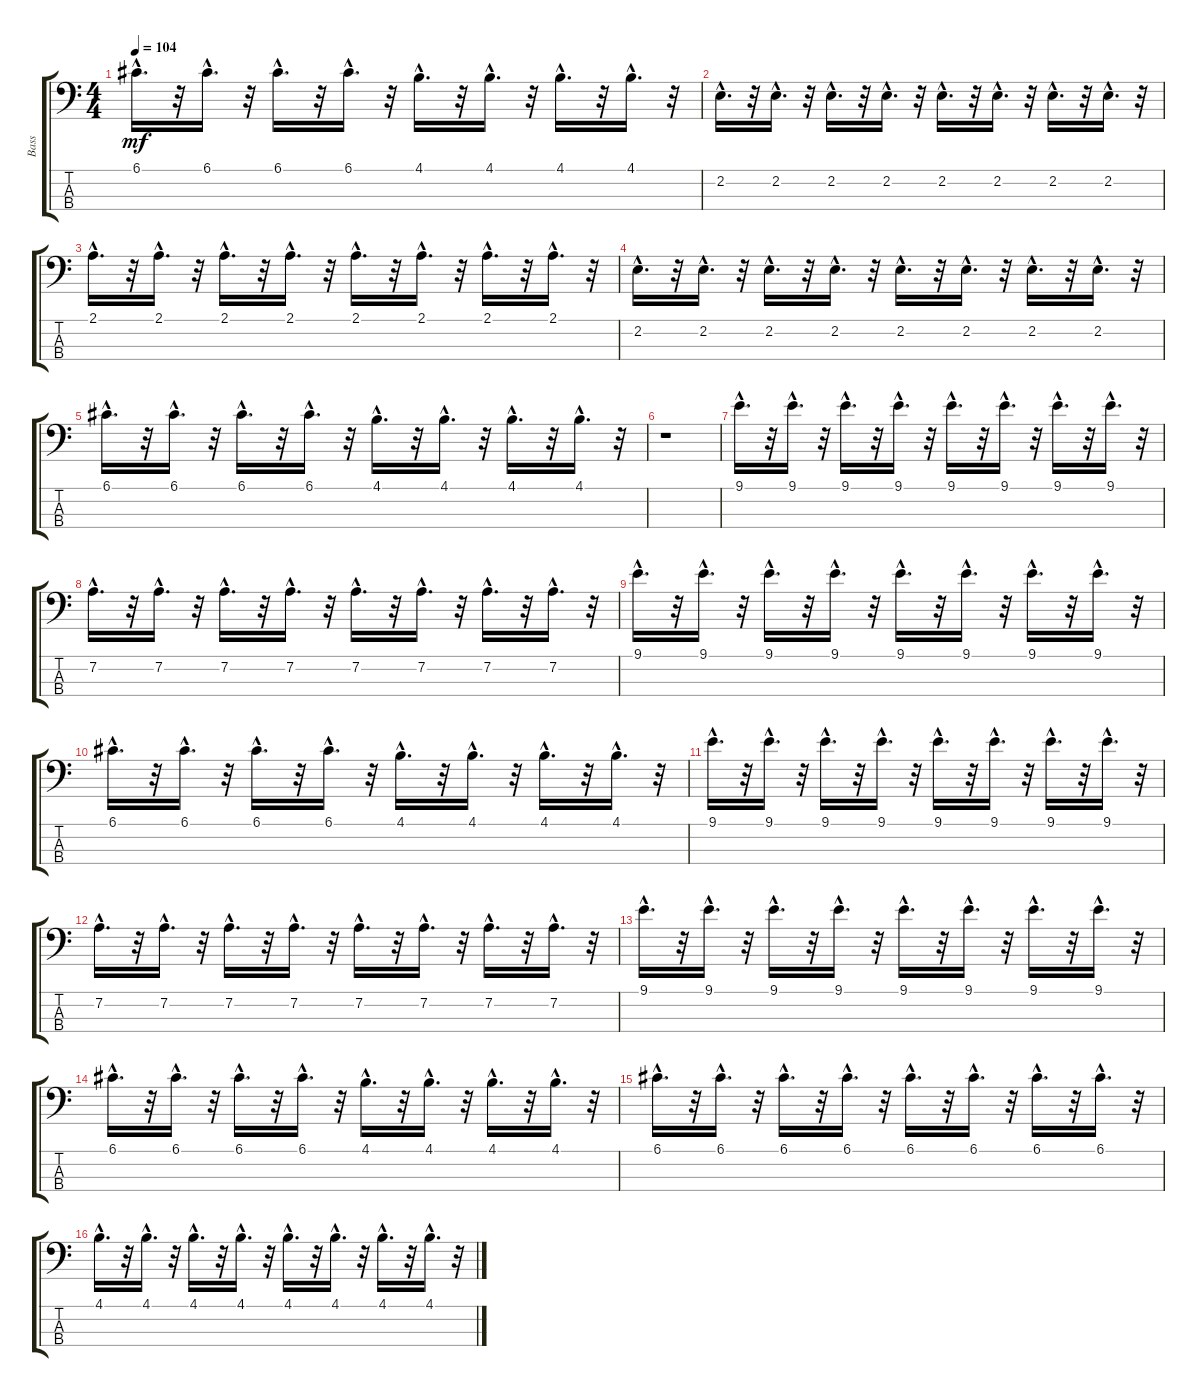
\track ("Bass" "Bass") {instrument electricbasspick}
\staff {score tabs}
\tuning (G2 D2 A1 E1) {hide}
\ts (4 4)
\tempo 104
\clef f4
\ks c
6.1{hac}.16{d dy mf} r.32 6.1{hac}.16{d} r.32 6.1{hac}.16{d} r.32 6.1{hac}.16{d} r.32 4.1{hac}.16{d} r.32 4.1{hac}.16{d} r.32 4.1{hac}.16{d} r.32 4.1{hac}.16{d} r.32 |
2.2{hac}.16{d} r.32 2.2{hac}.16{d} r.32 2.2{hac}.16{d} r.32 2.2{hac}.16{d} r.32 2.2{hac}.16{d} r.32 2.2{hac}.16{d} r.32 2.2{hac}.16{d} r.32 2.2{hac}.16{d} r.32 |
2.1{hac}.16{d} r.32 2.1{hac}.16{d} r.32 2.1{hac}.16{d} r.32 2.1{hac}.16{d} r.32 2.1{hac}.16{d} r.32 2.1{hac}.16{d} r.32 2.1{hac}.16{d} r.32 2.1{hac}.16{d} r.32 |
2.2{hac}.16{d} r.32 2.2{hac}.16{d} r.32 2.2{hac}.16{d} r.32 2.2{hac}.16{d} r.32 2.2{hac}.16{d} r.32 2.2{hac}.16{d} r.32 2.2{hac}.16{d} r.32 2.2{hac}.16{d} r.32 |
6.1{hac}.16{d} r.32 6.1{hac}.16{d} r.32 6.1{hac}.16{d} r.32 6.1{hac}.16{d} r.32 4.1{hac}.16{d} r.32 4.1{hac}.16{d} r.32 4.1{hac}.16{d} r.32 4.1{hac}.16{d} r.32 |
r.1 |
9.1{hac}.16{d} r.32 9.1{hac}.16{d} r.32 9.1{hac}.16{d} r.32 9.1{hac}.16{d} r.32 9.1{hac}.16{d} r.32 9.1{hac}.16{d} r.32 9.1{hac}.16{d} r.32 9.1{hac}.16{d} r.32 |
7.2{hac}.16{d} r.32 7.2{hac}.16{d} r.32 7.2{hac}.16{d} r.32 7.2{hac}.16{d} r.32 7.2{hac}.16{d} r.32 7.2{hac}.16{d} r.32 7.2{hac}.16{d} r.32 7.2{hac}.16{d} r.32 |
9.1{hac}.16{d} r.32 9.1{hac}.16{d} r.32 9.1{hac}.16{d} r.32 9.1{hac}.16{d} r.32 9.1{hac}.16{d} r.32 9.1{hac}.16{d} r.32 9.1{hac}.16{d} r.32 9.1{hac}.16{d} r.32 |
6.1{hac}.16{d} r.32 6.1{hac}.16{d} r.32 6.1{hac}.16{d} r.32 6.1{hac}.16{d} r.32 4.1{hac}.16{d} r.32 4.1{hac}.16{d} r.32 4.1{hac}.16{d} r.32 4.1{hac}.16{d} r.32 |
9.1{hac}.16{d} r.32 9.1{hac}.16{d} r.32 9.1{hac}.16{d} r.32 9.1{hac}.16{d} r.32 9.1{hac}.16{d} r.32 9.1{hac}.16{d} r.32 9.1{hac}.16{d} r.32 9.1{hac}.16{d} r.32 |
7.2{hac}.16{d} r.32 7.2{hac}.16{d} r.32 7.2{hac}.16{d} r.32 7.2{hac}.16{d} r.32 7.2{hac}.16{d} r.32 7.2{hac}.16{d} r.32 7.2{hac}.16{d} r.32 7.2{hac}.16{d} r.32 |
9.1{hac}.16{d} r.32 9.1{hac}.16{d} r.32 9.1{hac}.16{d} r.32 9.1{hac}.16{d} r.32 9.1{hac}.16{d} r.32 9.1{hac}.16{d} r.32 9.1{hac}.16{d} r.32 9.1{hac}.16{d} r.32 |
6.1{hac}.16{d} r.32 6.1{hac}.16{d} r.32 6.1{hac}.16{d} r.32 6.1{hac}.16{d} r.32 4.1{hac}.16{d} r.32 4.1{hac}.16{d} r.32 4.1{hac}.16{d} r.32 4.1{hac}.16{d} r.32 |
6.1{hac}.16{d} r.32 6.1{hac}.16{d} r.32 6.1{hac}.16{d} r.32 6.1{hac}.16{d} r.32 6.1{hac}.16{d} r.32 6.1{hac}.16{d} r.32 6.1{hac}.16{d} r.32 6.1{hac}.16{d} r.32 |
4.1{hac}.16{d} r.32 4.1{hac}.16{d} r.32 4.1{hac}.16{d} r.32 4.1{hac}.16{d} r.32 4.1{hac}.16{d} r.32 4.1{hac}.16{d} r.32 4.1{hac}.16{d} r.32 4.1{hac}.16{d} r.32
